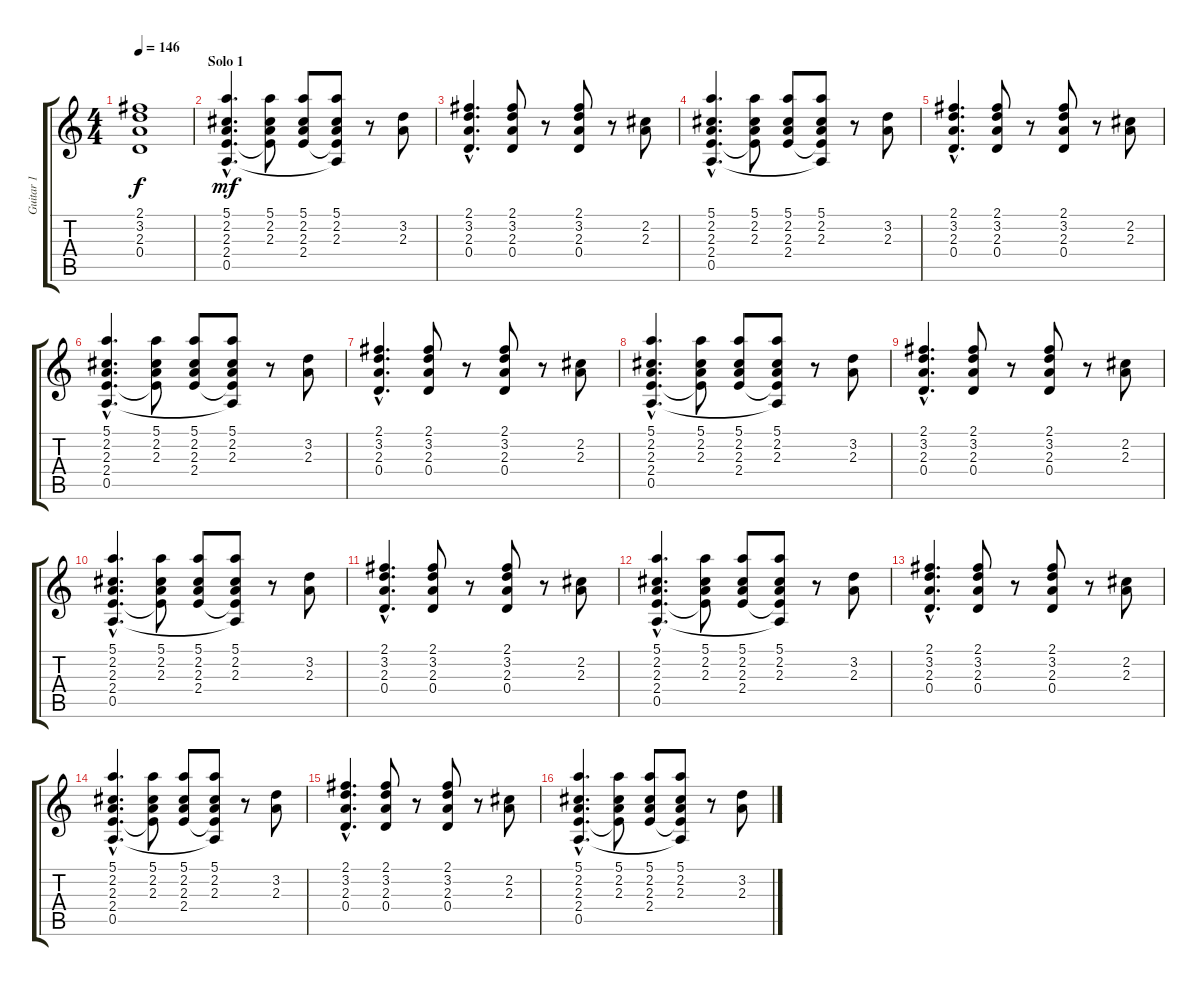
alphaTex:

\track ("Guitar 1" "Guitar 1") {instrument electricguitarclean}
\staff {score tabs}
\tuning (E4 B3 G3 D3 A2 E2) {hide}
\ts (4 4)
\tempo 146
\clef g2
\ks c
(2.1{t} 3.2{t} 2.3{t} 0.4{t}).1{dy f} |
\section ("" "Solo 1")
(5.1{hac} 2.2{hac} 2.3{hac} 2.4{hac} 0.5{hac}).4{d dy mf} (5.1 2.2 2.3 2.4{t}).8 (5.1 2.2 2.3 2.4).8 (5.1 2.2 2.3 2.4{t} 0.5{t}).8 r.8 (3.2 2.3).8 |
(2.1{hac} 3.2{hac} 2.3{hac} 0.4{hac}).4{d} (2.1 3.2 2.3 0.4).8 r.8 (2.1 3.2 2.3 0.4).8 r.8 (2.2 2.3).8 |
(5.1{hac} 2.2{hac} 2.3{hac} 2.4{hac} 0.5{hac}).4{d} (5.1 2.2 2.3 2.4{t}).8 (5.1 2.2 2.3 2.4).8 (5.1 2.2 2.3 2.4{t} 0.5{t}).8 r.8 (3.2 2.3).8 |
(2.1{hac} 3.2{hac} 2.3{hac} 0.4{hac}).4{d} (2.1 3.2 2.3 0.4).8 r.8 (2.1 3.2 2.3 0.4).8 r.8 (2.2 2.3).8 |
(5.1{hac} 2.2{hac} 2.3{hac} 2.4{hac} 0.5{hac}).4{d} (5.1 2.2 2.3 2.4{t}).8 (5.1 2.2 2.3 2.4).8 (5.1 2.2 2.3 2.4{t} 0.5{t}).8 r.8 (3.2 2.3).8 |
(2.1{hac} 3.2{hac} 2.3{hac} 0.4{hac}).4{d} (2.1 3.2 2.3 0.4).8 r.8 (2.1 3.2 2.3 0.4).8 r.8 (2.2 2.3).8 |
(5.1{hac} 2.2{hac} 2.3{hac} 2.4{hac} 0.5{hac}).4{d} (5.1 2.2 2.3 2.4{t}).8 (5.1 2.2 2.3 2.4).8 (5.1 2.2 2.3 2.4{t} 0.5{t}).8 r.8 (3.2 2.3).8 |
(2.1{hac} 3.2{hac} 2.3{hac} 0.4{hac}).4{d} (2.1 3.2 2.3 0.4).8 r.8 (2.1 3.2 2.3 0.4).8 r.8 (2.2 2.3).8 |
(5.1{hac} 2.2{hac} 2.3{hac} 2.4{hac} 0.5{hac}).4{d} (5.1 2.2 2.3 2.4{t}).8 (5.1 2.2 2.3 2.4).8 (5.1 2.2 2.3 2.4{t} 0.5{t}).8 r.8 (3.2 2.3).8 |
(2.1{hac} 3.2{hac} 2.3{hac} 0.4{hac}).4{d} (2.1 3.2 2.3 0.4).8 r.8 (2.1 3.2 2.3 0.4).8 r.8 (2.2 2.3).8 |
(5.1{hac} 2.2{hac} 2.3{hac} 2.4{hac} 0.5{hac}).4{d} (5.1 2.2 2.3 2.4{t}).8 (5.1 2.2 2.3 2.4).8 (5.1 2.2 2.3 2.4{t} 0.5{t}).8 r.8 (3.2 2.3).8 |
(2.1{hac} 3.2{hac} 2.3{hac} 0.4{hac}).4{d} (2.1 3.2 2.3 0.4).8 r.8 (2.1 3.2 2.3 0.4).8 r.8 (2.2 2.3).8 |
(5.1{hac} 2.2{hac} 2.3{hac} 2.4{hac} 0.5{hac}).4{d} (5.1 2.2 2.3 2.4{t}).8 (5.1 2.2 2.3 2.4).8 (5.1 2.2 2.3 2.4{t} 0.5{t}).8 r.8 (3.2 2.3).8 |
(2.1{hac} 3.2{hac} 2.3{hac} 0.4{hac}).4{d} (2.1 3.2 2.3 0.4).8 r.8 (2.1 3.2 2.3 0.4).8 r.8 (2.2 2.3).8 |
(5.1{hac} 2.2{hac} 2.3{hac} 2.4{hac} 0.5{hac}).4{d} (5.1 2.2 2.3 2.4{t}).8 (5.1 2.2 2.3 2.4).8 (5.1 2.2 2.3 2.4{t} 0.5{t}).8 r.8 (3.2 2.3).8
